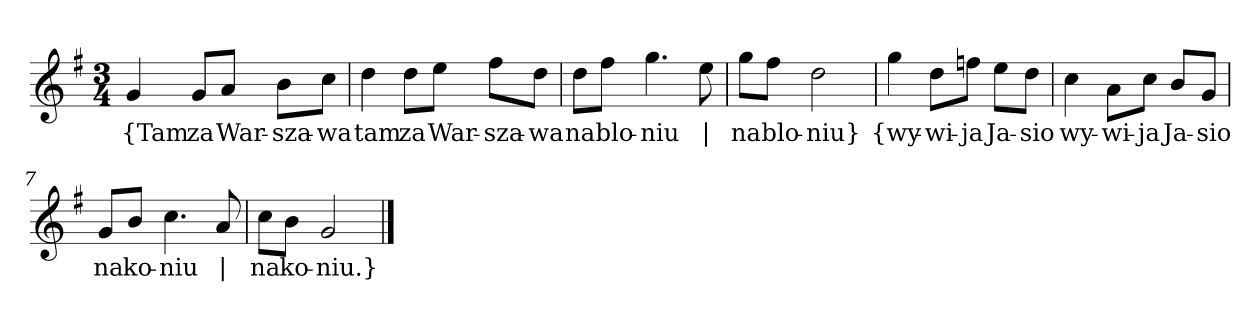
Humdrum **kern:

**kern	**text
*part1	*part1
*staff1	*staff1
*clefG2	*
*k[f#]	*
*M3/4	*
=	=
4g	{Tam
8g/L	za
8a/J	War-
8b\L	-sza-
8cc\J	-wa
=2	=2
4dd	tam
8dd\L	za
8ee\J	War-
8ff#\L	-sza-
8dd\J	-wa
=3	=3
8dd\L	na
8ff#\J	blo-
4.gg	-niu
8ee	|
=4	=4
8gg\L	na
8ff#\J	blo-
2dd	-niu}
=5y	=5y
4gg	{wy-
8dd\L	-wi-
8ffn\J	-ja
8ee\L	Ja-
8dd\J	-sio
=6	=6
4cc	wy-
8a\L	-wi-
8cc\J	-ja
8b/L	Ja-
8g/J	-sio
=7	=7
8g/L	na
8b/J	ko-
4.cc	-niu
8a	|
=8	=8
8cc\L	na
8b\J	ko-
2g	-niu.}
==	==
*-	*-
